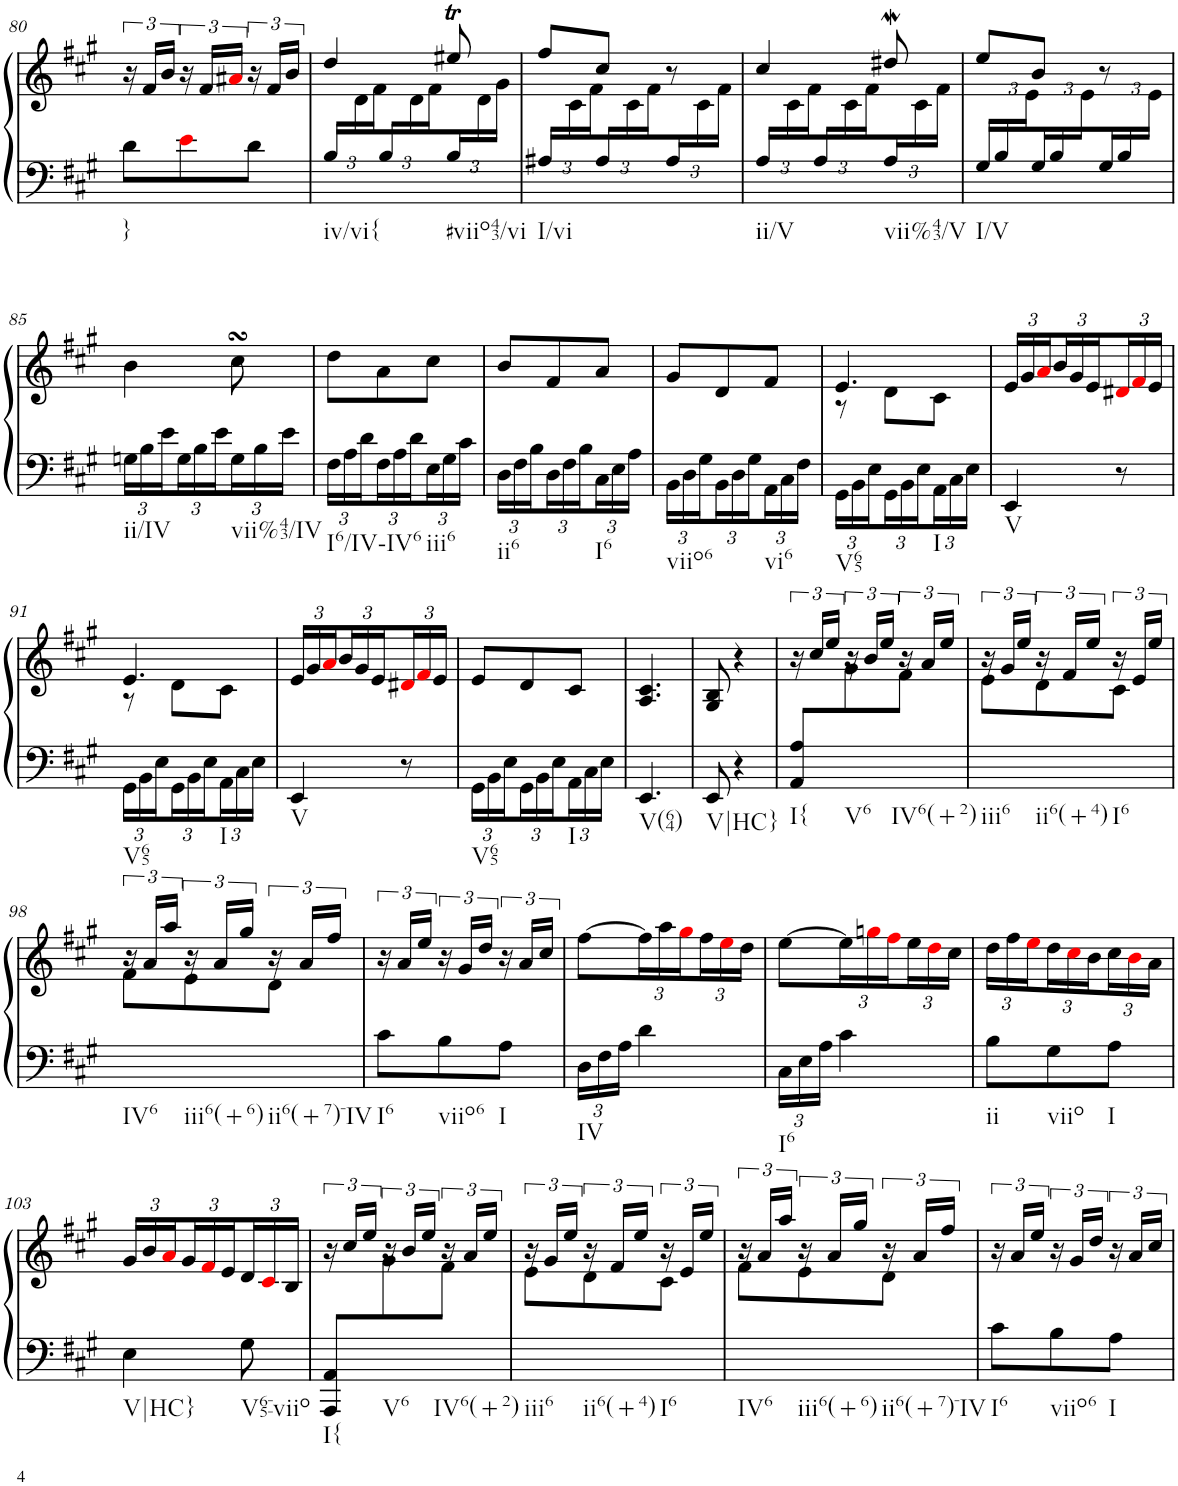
**kern	**kern
*part1	*part1
*staff2	*staff1
*I"Piano	*
*I'Pno.	*
!!LO:PB:g=z
*clefF4	*clefG2
*k[f#c#g#]	*k[f#c#g#]
*M3/8	*M3/8
=80	=80
!LO:TX:b:t=}	!
8d\L	24r
.	24f#/LL
.	24b/JJ
8ei\	24r
.	24f#/LL
.	24a#Xi/JJ
8d\J	24r
.	24f#/LL
.	24b/JJ
=81	=81
*Xbrackettup	*
*	*^
!LO:TX:b:t=iv/vi{	!	!
24B/LL	4dd/	24ryy
12ryy	.	24d\
.	.	24f#\
24B/	.	24ryy
12ryy	.	24d\
.	.	24f#\
!LO:TX:b:t=#viio43/vi	!	!
24B/	8ee#Xt/	24ryy
12ryy	.	24d\
.	.	24g#\JJ
=82	=82	=82
!LO:TX:b:t=I/vi	!	!
24A#X/LL	8ff#/L	24ryy
12ryy	.	24c#\
.	.	24f#\
24A#/	8cc#/J	24ryy
12ryy	.	24c#\
.	.	24f#\
24A#/	8r	24ryy
12ryy	.	24c#\
.	.	24f#\JJ
=83	=83	=83
!LO:TX:b:t=ii/V	!	!
24A/LL	4cc#/	24ryy
12ryy	.	24c#\
.	.	24f#\
24A/	.	24ryy
12ryy	.	24c#\
.	.	24f#\
!LO:TX:b:t=vii%43/V	!	!
24A/	8dd#XW/	24ryy
12ryy	.	24c#\
.	.	24f#\JJ
=84	=84	=84
!LO:TX:b:t=I/V	!	!
24G#/LL	8ee/L	12ryy
24B/	.	.
24ryy	.	24e\
24G#/	8b/J	12ryy
24B/	.	.
24ryy	.	24e\
24G#/	8r	12ryy
24B/	.	.
24ryy	.	24e\JJ
!!LO:LB:g=z
=85	=85	=85
!LO:TX:b:t=ii/IV	!	!
*	*v	*v
24Gn\LL	4b\
24B\	.
24e\	.
24G\	.
24B\	.
24e\	.
!LO:TX:b:t=vii%43/IV	!
24G\	8cc#sSsS\
24B\	.
24e\JJ	.
=86	=86
!LO:TX:b:t=I6/IV-IV6	!
24F#\LL	8dd\L
24A\	.
24d\	.
24F#\	8a\
24A\	.
24d\	.
!LO:TX:b:t=iii6	!
24E\	8cc#\J
24G#\	.
24c#\JJ	.
=87	=87
!LO:TX:b:t=ii6	!
24D\LL	8b/L
24F#\	.
24B\	.
24D\	8f#/
24F#\	.
24B\	.
!LO:TX:b:t=I6	!
24C#\	8a/J
24E\	.
24A\JJ	.
=88	=88
!LO:TX:b:t=viio6	!
24BB\LL	8g#/L
24D\	.
24G#\	.
24BB\	8d/
24D\	.
24G#\	.
!LO:TX:b:t=vi6	!
24AA\	8f#/J
24C#\	.
24F#\JJ	.
=89	=89
*	*^
!LO:TX:b:t=V65	!	!
24GG#\LL	4.e/	8r
24BB\	.	.
24E\	.	.
24GG#\	.	8d\L
24BB\	.	.
24E\	.	.
!LO:TX:b:t=I	!	!
24AA\	.	8c#\J
24C#\	.	.
24E\JJ	.	.
*	*v	*v
=90	=90
*	*Xbrackettup
!LO:TX:b:t=V	!
4EE/	24e/LL
.	24g#/
.	24ai/
.	24b/
.	24g#/
.	24e/
8r	24d#Xi/
.	24f#i/
.	24e/JJ
!!LO:LB:g=z
=91	=91
*	*^
!LO:TX:b:t=V65	!	!
24GG#\LL	4.e/	8r
24BB\	.	.
24E\	.	.
24GG#\	.	8d\L
24BB\	.	.
24E\	.	.
!LO:TX:b:t=I	!	!
24AA\	.	8c#\J
24C#\	.	.
24E\JJ	.	.
*	*v	*v
=92	=92
!LO:TX:b:t=V	!
4EE/	24e/LL
.	24g#/
.	24ai/
.	24b/
.	24g#/
.	24e/
8r	24d#Xi/
.	24f#i/
.	24e/JJ
=93	=93
!LO:TX:b:t=V65	!
24GG#\LL	8e/L
24BB\	.
24E\	.
24GG#\	8d/
24BB\	.
24E\	.
!LO:TX:b:t=I	!
24AA\	8c#/J
24C#\	.
24E\JJ	.
=94	=94
!LO:TX:b:t=V(64)	!
4.EE/	4.A/ 4.c#/
=95	=95
!LO:TX:b:t=V|HC}	!
8EE/	8G#/ 8B/
4r	4r
=96	=96
*	*brackettup
*	*^
!LO:TX:b:t=I{	!	!
8AA/ 8A/L	24r	8ryy
.	24cc#/LL	.
.	24ee/JJ	.
!LO:TX:b:t=V6	!	!
8ryy	24r	8g#\
.	24b/LL	.
.	24ee/JJ	.
!LO:TX:b:t=IV6(+2)	!	!
8ryy	24r	8f#\J
.	24a/LL	.
.	24ee/JJ	.
=97	=97	=97
!LO:TX:b:t=iii6	!	!
8ryy	24r	8e\L
.	24g#/LL	.
.	24ee/JJ	.
!LO:TX:b:t=ii6(+4)	!	!
8ryy	24r	8d\
.	24f#/LL	.
.	24ee/JJ	.
!LO:TX:b:t=I6	!	!
8ryy	24r	8c#\J
.	24e/LL	.
.	24ee/JJ	.
!!LO:LB:g=z	!!
=98	=98	=98
!LO:TX:b:t=IV6	!	!
8ryy	24r	8f#\L
.	24a/LL	.
.	24aa/JJ	.
!LO:TX:b:t=iii6(+6)	!	!
8ryy	24r	8e\
.	24a/LL	.
.	24gg#/JJ	.
!LO:TX:b:t=ii6(+7)-IV	!	!
8ryy	24r	8d\J
.	24a/LL	.
.	24ff#/JJ	.
*	*v	*v
=99	=99
!LO:TX:b:t=I6	!
8c#\L	24r
.	24a/LL
.	24ee/JJ
!LO:TX:b:t=viio6	!
8B\	24r
.	24g#/LL
.	24dd/JJ
!LO:TX:b:t=I	!
8A\J	24r
.	24a/LL
.	24cc#/JJ
=100	=100
!LO:TX:b:t=IV	!
24D\LL	[8ff#\L
24F#\	.
24A\JJ	.
*	*Xbrackettup
4d\	24ff#\L]
.	24aa\
.	24gg#i\
.	24ff#\
.	24eei\
.	24dd\JJ
=101	=101
!LO:TX:b:t=I6	!
24C#\LL	[8ee\L
24E\	.
24A\JJ	.
4c#\	24ee\L]
.	24ggni\
.	24ff#i\
.	24ee\
.	24ddi\
.	24cc#\JJ
=102	=102
!LO:TX:b:t=ii	!
8B\L	24dd\LL
.	24ff#\
.	24eei\
!LO:TX:b:t=viio	!
8G#\	24dd\
.	24cc#i\
.	24b\
!LO:TX:b:t=I	!
8A\J	24cc#\
.	24bi\
.	24a\JJ
!!LO:LB:g=z
=103	=103
!LO:TX:b:t=V|HC}	!
4E\	24g#/LL
.	24b/
.	24ai/
.	24g#/
.	24f#i/
.	24e/
!LO:TX:b:t=V65-viio	!
8G#\	24d/
.	24c#i/
.	24B/JJ
=104	=104
*	*brackettup
*	*^
!LO:TX:b:t=I{	!	!
8AAA/ 8AA/L	24r	8ryy
.	24cc#/LL	.
.	24ee/JJ	.
!LO:TX:b:t=V6	!	!
8ryy	24r	8g#\
.	24b/LL	.
.	24ee/JJ	.
!LO:TX:b:t=IV6(+2)	!	!
8ryy	24r	8f#\J
.	24a/LL	.
.	24ee/JJ	.
=105	=105	=105
!LO:TX:b:t=iii6	!	!
8ryy	24r	8e\L
.	24g#/LL	.
.	24ee/JJ	.
!LO:TX:b:t=ii6(+4)	!	!
8ryy	24r	8d\
.	24f#/LL	.
.	24ee/JJ	.
!LO:TX:b:t=I6	!	!
8ryy	24r	8c#\J
.	24e/LL	.
.	24ee/JJ	.
=106	=106	=106
!LO:TX:b:t=IV6	!	!
8ryy	24r	8f#\L
.	24a/LL	.
.	24aa/JJ	.
!LO:TX:b:t=iii6(+6)	!	!
8ryy	24r	8e\
.	24a/LL	.
.	24gg#/JJ	.
!LO:TX:b:t=ii6(+7)-IV	!	!
8ryy	24r	8d\J
.	24a/LL	.
.	24ff#/JJ	.
*	*v	*v
=107	=107
!LO:TX:b:t=I6	!
8c#\L	24r
.	24a/LL
.	24ee/JJ
!LO:TX:b:t=viio6	!
8B\	24r
.	24g#/LL
.	24dd/JJ
!LO:TX:b:t=I	!
8A\J	24r
.	24a/LL
.	24cc#/JJ
=	=
*-	*-
